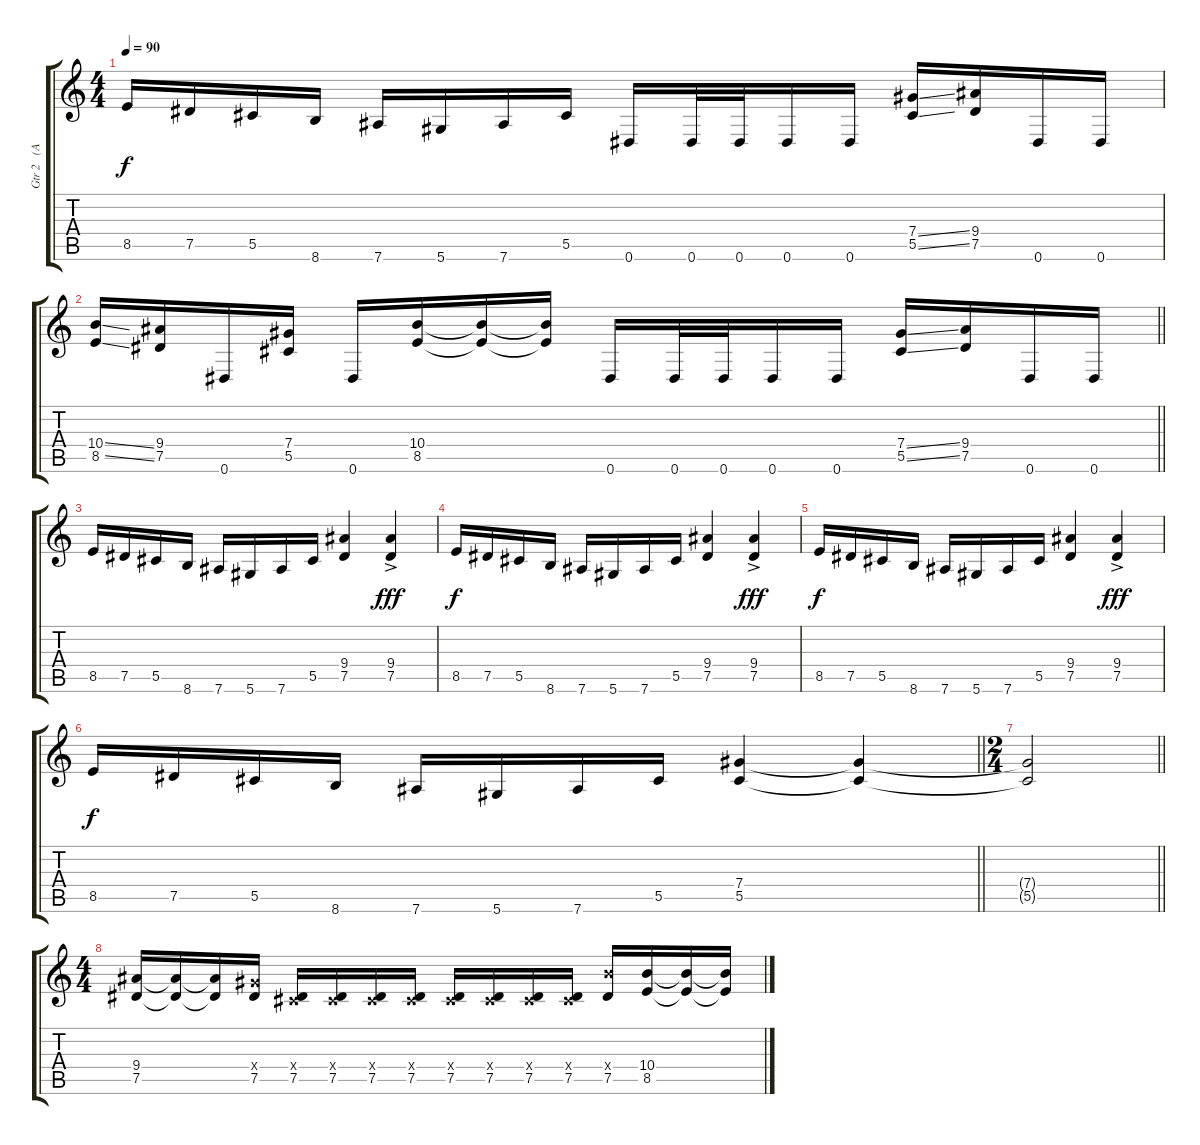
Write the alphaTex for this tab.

\track ("Gtr 2   (Andres)" "Gtr 2   (A") {instrument distortionguitar}
\staff {score tabs}
\tuning (Eb4 Bb3 Gb3 Db3 Ab2 Eb2) {hide}
\ts (4 4)
\tempo 90
\clef g2
\ks c
8.5.16{dy f} 7.5.16 5.5.16 8.6.16 7.6.16 5.6.16 7.6.16 5.5.16 0.6.16 0.6.32 0.6.32 0.6.16 0.6.16 (7.4{ss} 5.5{ss}).16 (9.4 7.5).16 0.6.16 0.6.16 |
\barLineRight lightlight
(10.4{ss} 8.5{ss}).16 (9.4 7.5).16 0.6.16 (7.4 5.5).16 0.6.16 (10.4 8.5).16 (10.4{t} 8.5{t}).16 (10.4{t} 8.5{t}).16 0.6.16 0.6.32 0.6.32 0.6.16 0.6.16 (7.4{ss} 5.5{ss}).16 (9.4 7.5).16 0.6.16 0.6.16 |
8.5.16 7.5.16 5.5.16 8.6.16 7.6.16 5.6.16 7.6.16 5.5.16 (9.4 7.5).4 (9.4{ac} 7.5).4{dy fff} |
8.5.16{dy f} 7.5.16 5.5.16 8.6.16 7.6.16 5.6.16 7.6.16 5.5.16 (9.4 7.5).4 (9.4{ac} 7.5).4{dy fff} |
8.5.16{dy f} 7.5.16 5.5.16 8.6.16 7.6.16 5.6.16 7.6.16 5.5.16 (9.4 7.5).4 (9.4{ac} 7.5).4{dy fff} |
\barLineRight lightlight
8.5.16{dy f} 7.5.16 5.5.16 8.6.16 7.6.16 5.6.16 7.6.16 5.5.16 (7.4 5.5).4 (7.4{t} 5.5{t}).4 |
\ts (2 4)
\barLineRight lightlight
(7.4{t} 5.5{t}).2 |
\ts (4 4)
(9.4 7.5).16 (9.4{t} 7.5{t}).16 (9.4{t} 7.5{t}).16 (7.4{x} 7.5).16 (0.4{x} 7.5).16 (0.4{x} 7.5).16 (0.4{x} 7.5).16 (0.4{x} 7.5).16 (0.4{x} 7.5).16 (0.4{x} 7.5).16 (0.4{x} 7.5).16 (0.4{x} 7.5).16 (10.4{x} 7.5).16 (10.4 8.5).16 (10.4{t} 8.5{t}).16 (10.4{t} 8.5{t}).16
